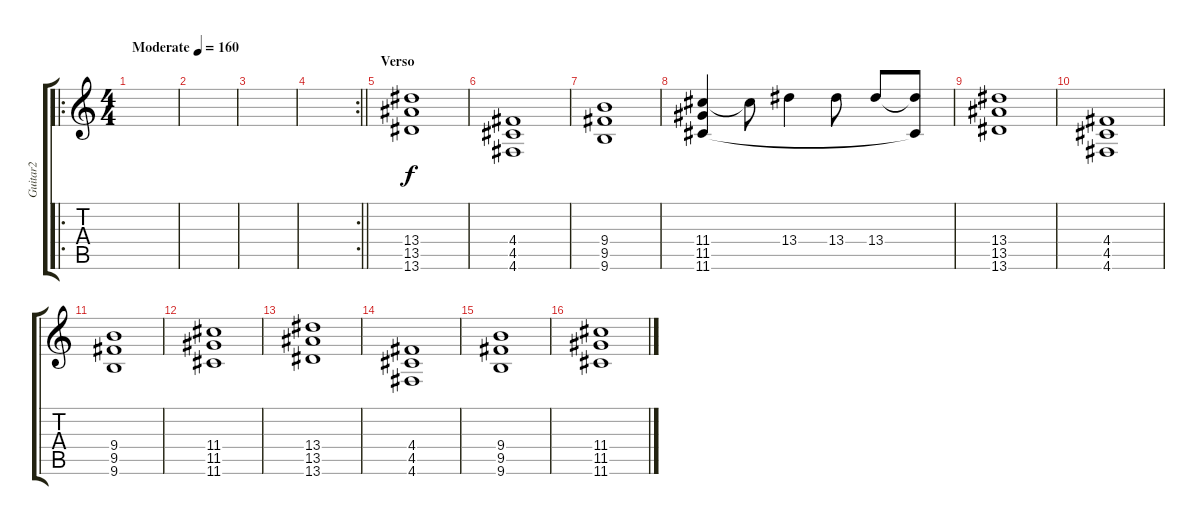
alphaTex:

\track ("Guitar2" "Guitar2") {instrument acousticguitarsteel}
\staff {score tabs}
\tuning (E4 B3 G3 D3 A2 D2) {hide}
\ro
\ts (4 4)
\tempo (160 "Moderate")
\clef g2
\ks c
|
|
|
\rc 2
\barLineRight lightlight
|
\section ("" "Verso")
(13.4 13.5 13.6).1 |
(4.4 4.5 4.6).1 |
(9.4 9.5 9.6).1 |
(11.4 11.5 11.6).4 11.4{t}.8 13.4.4 13.4.8 13.4.8 (13.4{t} 11.6{t}).8 |
(13.4 13.5 13.6).1 |
(4.4 4.5 4.6).1 |
(9.4 9.5 9.6).1 |
(11.4 11.5 11.6).1 |
(13.4 13.5 13.6).1 |
(4.4 4.5 4.6).1 |
(9.4 9.5 9.6).1 |
(11.4 11.5 11.6).1
